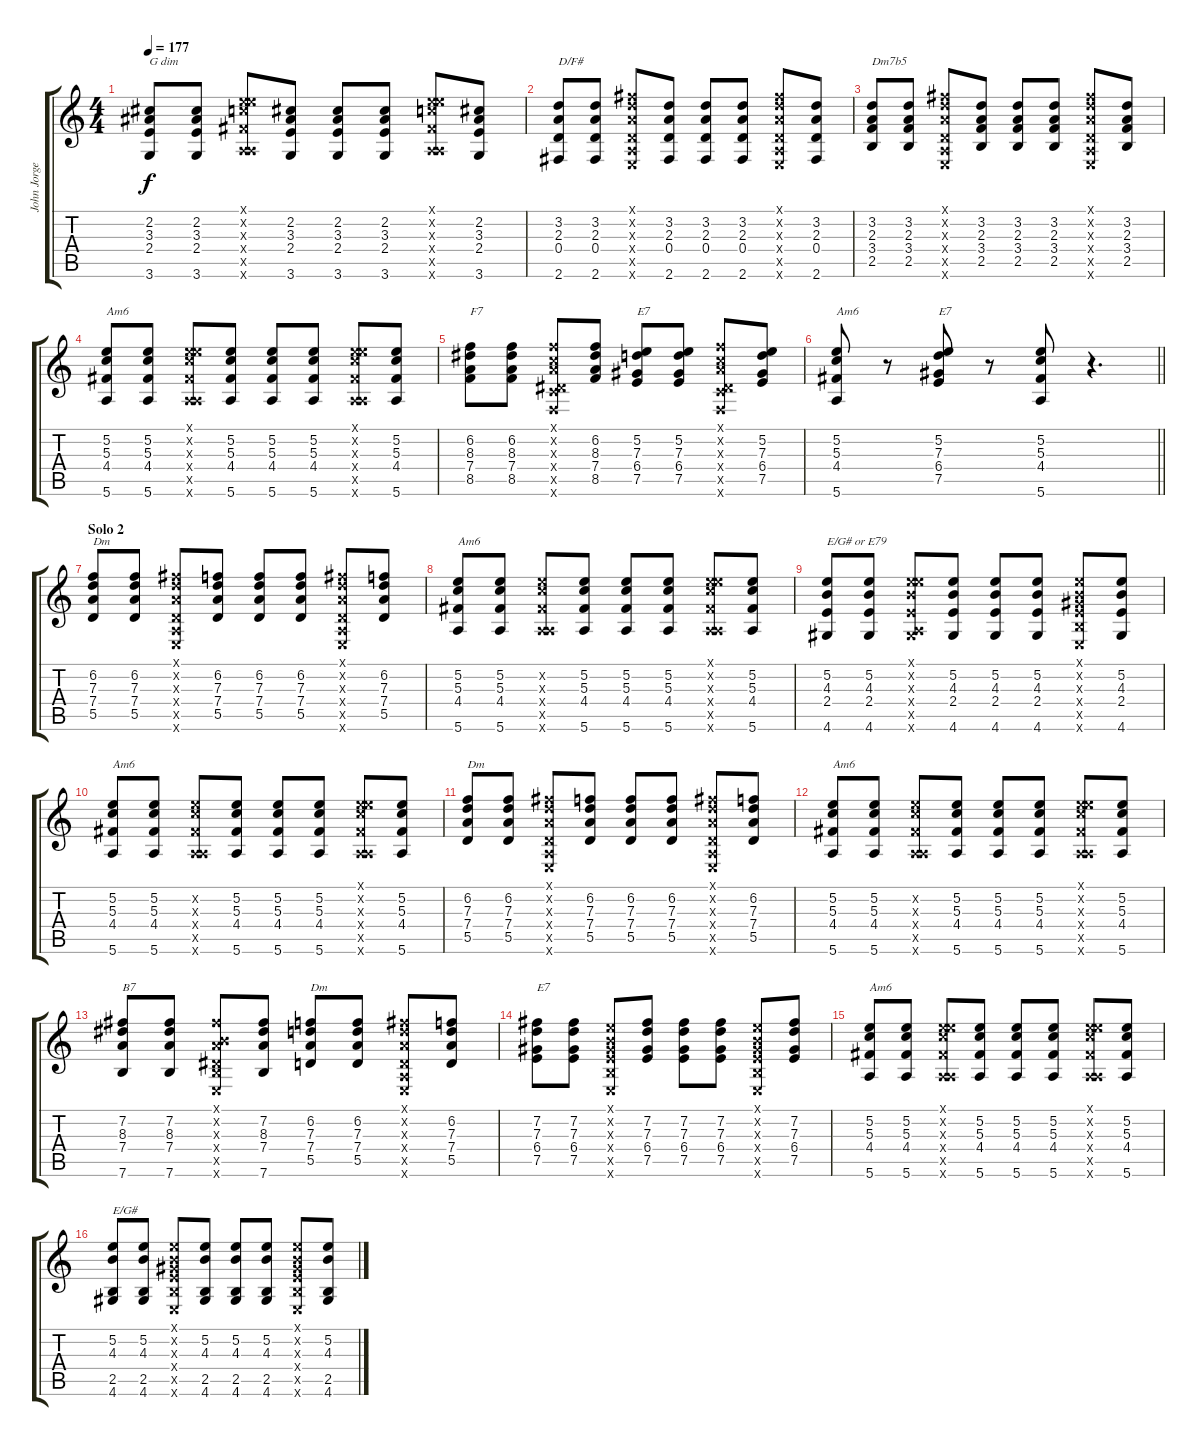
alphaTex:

\track ("John Jorgenson - Rhythm Acoustic 1" "John Jorge") {instrument acousticguitarsteel}
\staff {score tabs}
\tuning (E4 B3 G3 D3 A2 E2) {hide}
\ts (4 4)
\tempo 177
\clef g2
\ks c
(2.2 3.3 2.4 3.6).8{txt "G dim" dy f} (2.2 3.3 2.4 3.6).8 (0.1{x} 5.2{x} 5.3{x} 4.4{x} 0.5{x} 5.6{x}).8 (2.2 3.3 2.4 3.6).8 (2.2 3.3 2.4 3.6).8 (2.2 3.3 2.4 3.6).8 (0.1{x} 5.2{x} 5.3{x} 4.4{x} 0.5{x} 5.6{x}).8 (2.2 3.3 2.4 3.6).8 |
(3.2 2.3 0.4 2.6).8{txt "D/F#"} (3.2 2.3 0.4 2.6).8 (2.1{x} 3.2{x} 2.3{x} 0.4{x} 0.5{x} 0.6{x}).8 (3.2 2.3 0.4 2.6).8 (3.2 2.3 0.4 2.6).8 (3.2 2.3 0.4 2.6).8 (2.1{x} 3.2{x} 2.3{x} 0.4{x} 0.5{x} 0.6{x}).8 (3.2 2.3 0.4 2.6).8 |
(3.2 2.3 3.4 2.5).8{txt "Dm7b5"} (3.2 2.3 3.4 2.5).8 (2.1{x} 3.2{x} 2.3{x} 0.4{x} 0.5{x} 0.6{x}).8 (3.2 2.3 3.4 2.5).8 (3.2 2.3 3.4 2.5).8 (3.2 2.3 3.4 2.5).8 (2.1{x} 3.2{x} 2.3{x} 0.4{x} 0.5{x} 0.6{x}).8 (3.2 2.3 3.4 2.5).8 |
(5.2 5.3 4.4 5.6).8{txt "Am6"} (5.2 5.3 4.4 5.6).8 (0.1{x} 5.2{x} 5.3{x} 4.4{x} 0.5{x} 5.6{x}).8 (5.2 5.3 4.4 5.6).8 (5.2 5.3 4.4 5.6).8 (5.2 5.3 4.4 5.6).8 (0.1{x} 5.2{x} 5.3{x} 4.4{x} 0.5{x} 5.6{x}).8 (5.2 5.3 4.4 5.6).8 |
(6.2 8.3 7.4 8.5).8{txt "F7"} (6.2 8.3 7.4 8.5).8 (1.1{x} 1.2{x} 2.3{x} 1.4{x} 3.5{x} 1.6{x}).8 (6.2 8.3 7.4 8.5).8 (5.2 7.3 6.4 7.5).8{txt "E7"} (5.2 7.3 6.4 7.5).8 (1.1{x} 1.2{x} 2.3{x} 1.4{x} 3.5{x} 1.6{x}).8 (5.2 7.3 6.4 7.5).8 |
\barLineRight lightlight
(5.2 5.3 4.4 5.6).8{txt "Am6"} r.8 (5.2 7.3 6.4 7.5).8{txt "E7"} r.8 (5.2 5.3 4.4 5.6).8 r.4{d} |
\section ("" "Solo 2")
(6.2 7.3 7.4 5.5).8{txt "Dm"} (6.2 7.3 7.4 5.5).8 (2.1{x} 3.2{x} 2.3{x} 0.4{x} 0.5{x} 0.6{x}).8 (6.2 7.3 7.4 5.5).8 (6.2 7.3 7.4 5.5).8 (6.2 7.3 7.4 5.5).8 (2.1{x} 3.2{x} 2.3{x} 0.4{x} 0.5{x} 0.6{x}).8 (6.2 7.3 7.4 5.5).8 |
(5.2 5.3 4.4 5.6).8{txt "Am6"} (5.2 5.3 4.4 5.6).8 (5.2{x} 5.3{x} 4.4{x} 0.5{x} 5.6{x}).8 (5.2 5.3 4.4 5.6).8 (5.2 5.3 4.4 5.6).8 (5.2 5.3 4.4 5.6).8 (0.1{x} 5.2{x} 5.3{x} 4.4{x} 0.5{x} 5.6{x}).8 (5.2 5.3 4.4 5.6).8 |
(5.2 4.3 2.4 4.6).8{txt "E/G# or E79"} (5.2 4.3 2.4 4.6).8 (0.1{x} 5.2{x} 4.3{x} 2.4{x} 0.5{x} 4.6{x}).8 (5.2 4.3 2.4 4.6).8 (5.2 4.3 2.4 4.6).8 (5.2 4.3 2.4 4.6).8 (0.1{x} 0.2{x} 1.3{x} 2.4{x} 2.5{x} 0.6{x}).8 (5.2 4.3 2.4 4.6).8 |
(5.2 5.3 4.4 5.6).8{txt "Am6"} (5.2 5.3 4.4 5.6).8 (5.2{x} 5.3{x} 4.4{x} 0.5{x} 5.6{x}).8 (5.2 5.3 4.4 5.6).8 (5.2 5.3 4.4 5.6).8 (5.2 5.3 4.4 5.6).8 (0.1{x} 5.2{x} 5.3{x} 4.4{x} 0.5{x} 5.6{x}).8 (5.2 5.3 4.4 5.6).8 |
(6.2 7.3 7.4 5.5).8{txt "Dm"} (6.2 7.3 7.4 5.5).8 (2.1{x} 3.2{x} 2.3{x} 0.4{x} 0.5{x} 0.6{x}).8 (6.2 7.3 7.4 5.5).8 (6.2 7.3 7.4 5.5).8 (6.2 7.3 7.4 5.5).8 (2.1{x} 3.2{x} 2.3{x} 0.4{x} 0.5{x} 0.6{x}).8 (6.2 7.3 7.4 5.5).8 |
(5.2 5.3 4.4 5.6).8{txt "Am6"} (5.2 5.3 4.4 5.6).8 (5.2{x} 5.3{x} 4.4{x} 0.5{x} 5.6{x}).8 (5.2 5.3 4.4 5.6).8 (5.2 5.3 4.4 5.6).8 (5.2 5.3 4.4 5.6).8 (0.1{x} 5.2{x} 5.3{x} 4.4{x} 0.5{x} 5.6{x}).8 (5.2 5.3 4.4 5.6).8 |
(7.2 8.3 7.4 7.6).8{txt "B7"} (7.2 8.3 7.4 7.6).8 (2.1{x} 0.2{x} 2.3{x} 1.4{x} 2.5{x} 0.6{x}).8 (7.2 8.3 7.4 7.6).8 (6.2 7.3 7.4 5.5).8{txt "Dm"} (6.2 7.3 7.4 5.5).8 (2.1{x} 3.2{x} 2.3{x} 0.4{x} 0.5{x} 0.6{x}).8 (6.2 7.3 7.4 5.5).8 |
(7.2 7.3 6.4 7.5).8{txt "E7"} (7.2 7.3 6.4 7.5).8 (0.1{x} 0.2{x} 1.3{x} 2.4{x} 2.5{x} 0.6{x}).8 (7.2 7.3 6.4 7.5).8 (7.2 7.3 6.4 7.5).8 (7.2 7.3 6.4 7.5).8 (0.1{x} 0.2{x} 1.3{x} 2.4{x} 2.5{x} 0.6{x}).8 (7.2 7.3 6.4 7.5).8 |
(5.2 5.3 4.4 5.6).8{txt "Am6"} (5.2 5.3 4.4 5.6).8 (0.1{x} 5.2{x} 5.3{x} 4.4{x} 0.5{x} 5.6{x}).8 (5.2 5.3 4.4 5.6).8 (5.2 5.3 4.4 5.6).8 (5.2 5.3 4.4 5.6).8 (0.1{x} 5.2{x} 5.3{x} 4.4{x} 0.5{x} 5.6{x}).8 (5.2 5.3 4.4 5.6).8 |
(5.2 4.3 2.5 4.6).8{txt "E/G#"} (5.2 4.3 2.5 4.6).8 (0.1{x} 0.2{x} 1.3{x} 2.4{x} 2.5{x} 0.6{x}).8 (5.2 4.3 2.5 4.6).8 (5.2 4.3 2.5 4.6).8 (5.2 4.3 2.5 4.6).8 (0.1{x} 0.2{x} 1.3{x} 2.4{x} 2.5{x} 0.6{x}).8 (5.2 4.3 2.5 4.6).8
